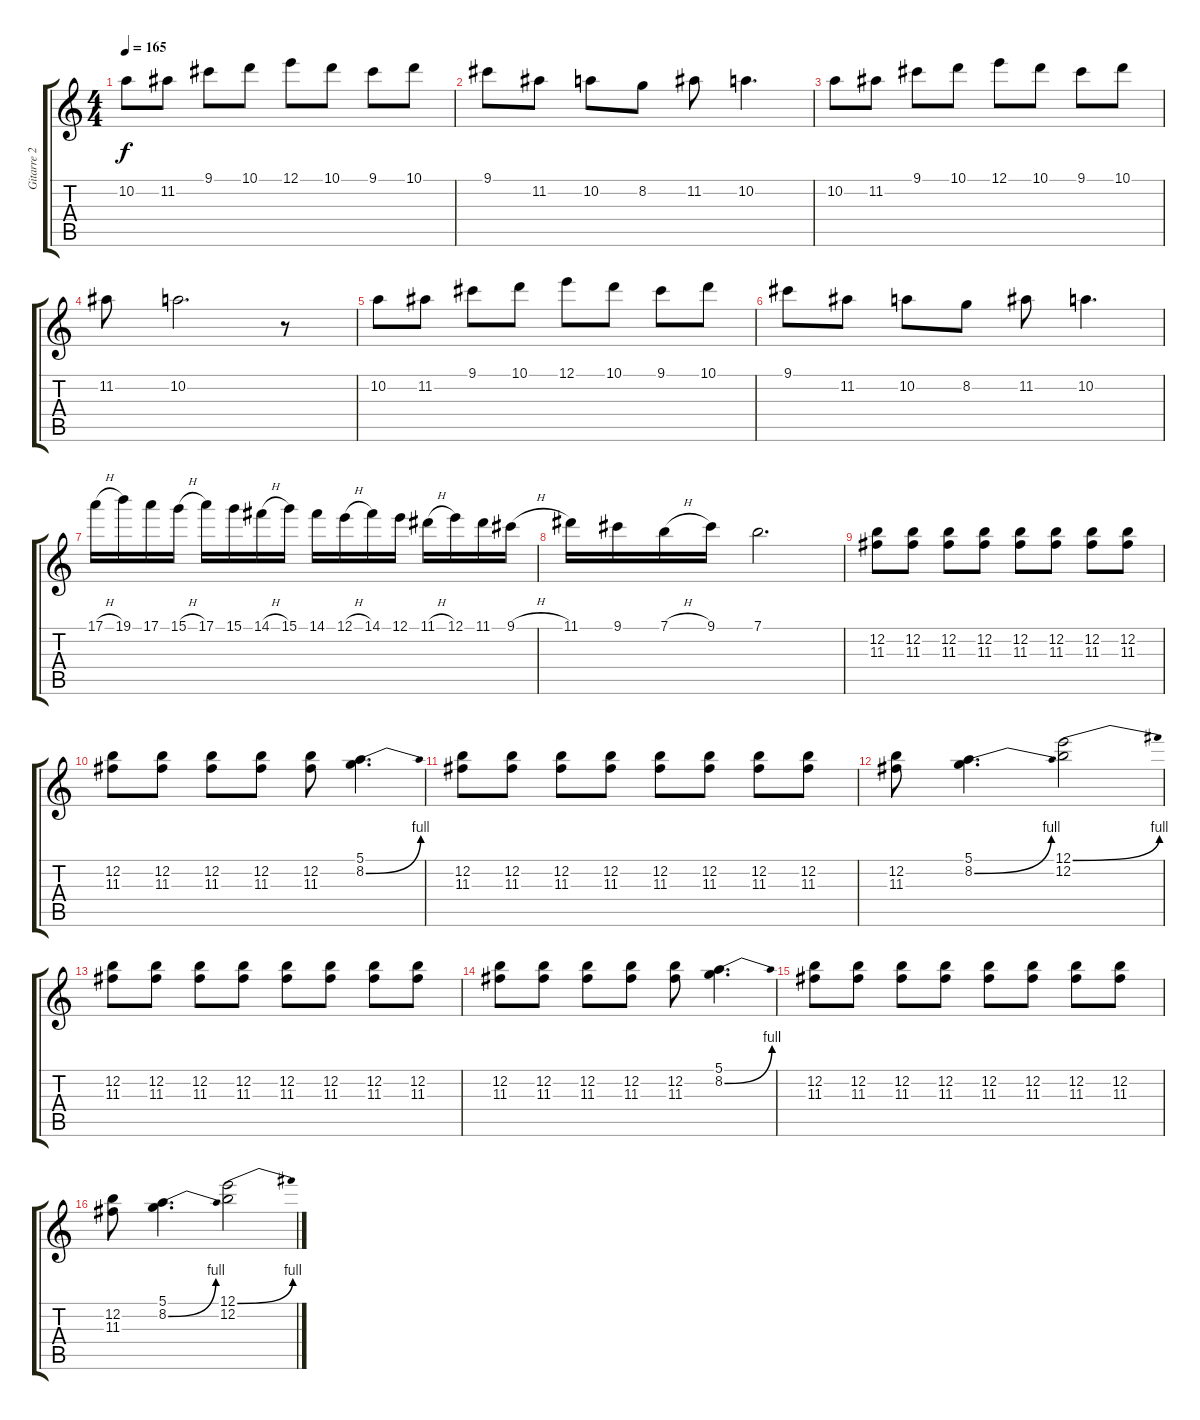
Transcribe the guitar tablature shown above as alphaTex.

\track ("Gitarre 2" "Gitarre 2") {instrument overdrivenguitar}
\staff {score tabs}
\tuning (E4 B3 G3 D3 A2 E2) {hide}
\ts (4 4)
\tempo 165
\clef g2
\ks c
10.2.8{dy f} 11.2.8 9.1.8 10.1.8 12.1.8 10.1.8 9.1.8 10.1.8 |
9.1.8 11.2.8 10.2.8 8.2.8 11.2.8 10.2.4{d} |
10.2.8 11.2.8 9.1.8 10.1.8 12.1.8 10.1.8 9.1.8 10.1.8 |
11.2.8 10.2.2{d} r.8 |
10.2.8 11.2.8 9.1.8 10.1.8 12.1.8 10.1.8 9.1.8 10.1.8 |
9.1.8 11.2.8 10.2.8 8.2.8 11.2.8 10.2.4{d} |
17.1{h}.16 19.1.16 17.1.16 15.1{h}.16 17.1.16 15.1.16 14.1{h}.16 15.1.16 14.1.16 12.1{h}.16 14.1.16 12.1.16 11.1{h}.16 12.1.16 11.1.16 9.1{h}.16 |
11.1.16 9.1.16 7.1{h}.16 9.1.16 7.1.2{d} |
(12.2 11.3).8 (12.2 11.3).8 (12.2 11.3).8 (12.2 11.3).8 (12.2 11.3).8 (12.2 11.3).8 (12.2 11.3).8 (12.2 11.3).8 |
(12.2 11.3).8 (12.2 11.3).8 (12.2 11.3).8 (12.2 11.3).8 (12.2 11.3).8 (5.1 8.2{be (bend 0 0 60 4)}).4{d} |
(12.2 11.3).8 (12.2 11.3).8 (12.2 11.3).8 (12.2 11.3).8 (12.2 11.3).8 (12.2 11.3).8 (12.2 11.3).8 (12.2 11.3).8 |
(12.2 11.3).8 (5.1 8.2{be (bend 0 0 60 4)}).4{d} (12.1{be (bend 0 0 60 4)} 12.2).2 |
(12.2 11.3).8 (12.2 11.3).8 (12.2 11.3).8 (12.2 11.3).8 (12.2 11.3).8 (12.2 11.3).8 (12.2 11.3).8 (12.2 11.3).8 |
(12.2 11.3).8 (12.2 11.3).8 (12.2 11.3).8 (12.2 11.3).8 (12.2 11.3).8 (5.1 8.2{be (bend 0 0 60 4)}).4{d} |
(12.2 11.3).8 (12.2 11.3).8 (12.2 11.3).8 (12.2 11.3).8 (12.2 11.3).8 (12.2 11.3).8 (12.2 11.3).8 (12.2 11.3).8 |
(12.2 11.3).8 (5.1 8.2{be (bend 0 0 60 4)}).4{d} (12.1{be (bend 0 0 60 4)} 12.2).2
